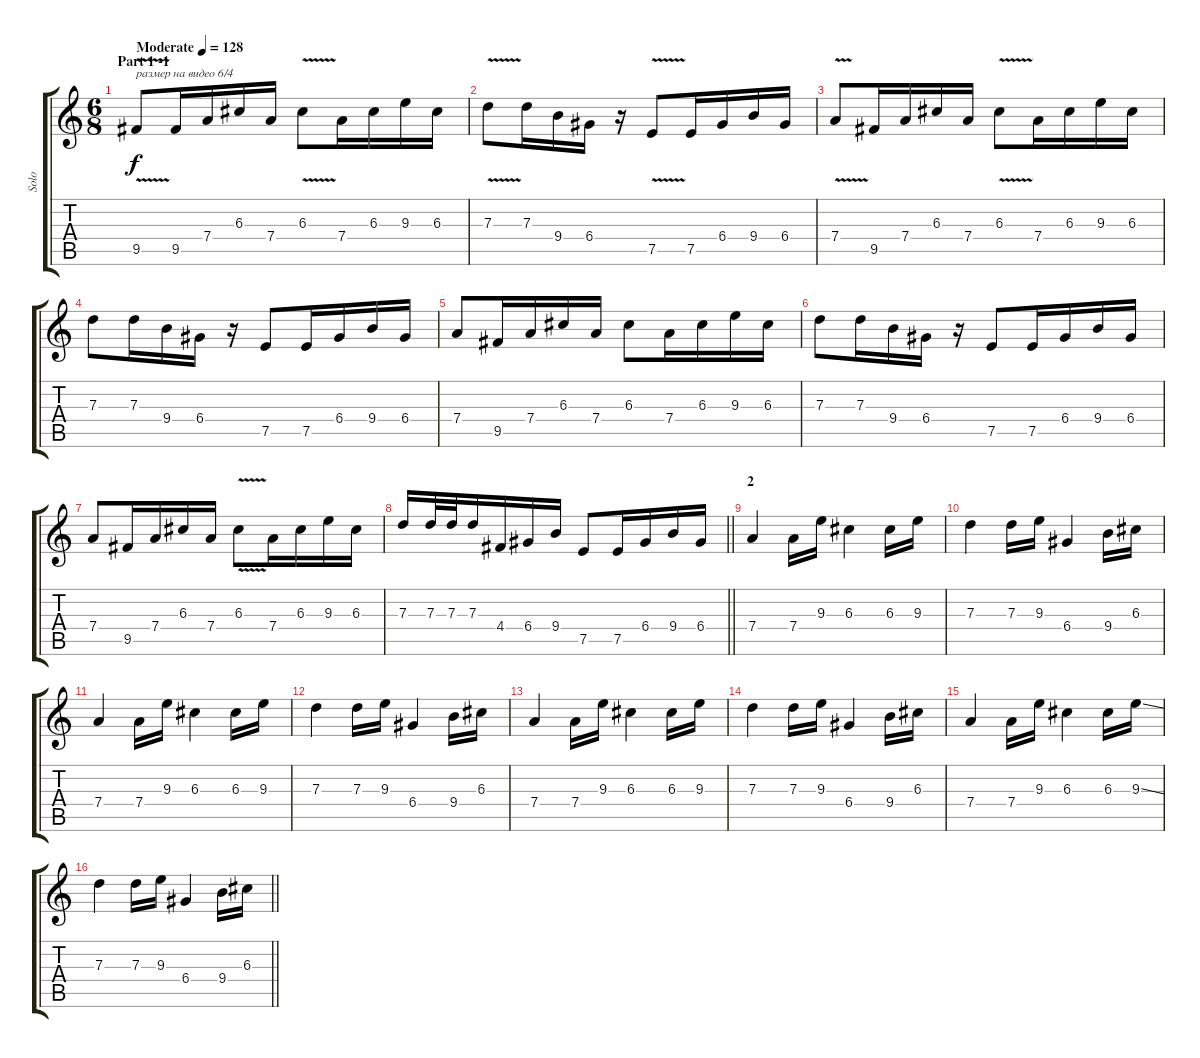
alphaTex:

\track ("Solo" "Solo") {instrument overdrivenguitar}
\staff {score tabs}
\tuning (E4 B3 G3 D3 A2 E2) {hide}
\ts (6 8)
\section ("" "Part 1 -1")
\tempo (128 "Moderate")
\tempo 90
\tempo (128 "Moderate")
\clef g2
\ks c
9.5{v}.8{txt "размер на видео 6/4" dy f instrument overdrivenguitar} 9.5.16 7.4.16 6.3.16 7.4.16 6.3{v}.8 7.4.16 6.3.16 9.3.16 6.3.16 |
7.3{v}.8 7.3.16 9.4.16 6.4.16 r.16 7.5{v}.8 7.5.16 6.4.16 9.4.16 6.4.16 |
7.4{v}.8 9.5.16 7.4.16 6.3.16 7.4.16 6.3{v}.8 7.4.16 6.3.16 9.3.16 6.3.16 |
7.3.8 7.3.16 9.4.16 6.4.16 r.16 7.5.8 7.5.16 6.4.16 9.4.16 6.4.16 |
7.4.8 9.5.16 7.4.16 6.3.16 7.4.16 6.3.8 7.4.16 6.3.16 9.3.16 6.3.16 |
7.3.8 7.3.16 9.4.16 6.4.16 r.16 7.5.8 7.5.16 6.4.16 9.4.16 6.4.16 |
7.4.8 9.5.16 7.4.16 6.3.16 7.4.16 6.3{v}.8 7.4.16 6.3.16 9.3.16 6.3.16 |
\barLineRight lightlight
7.3.16 7.3.32 7.3.32 7.3.16 4.4.16 6.4.16 9.4.16 7.5.8 7.5.16 6.4.16 9.4.16 6.4.16 |
\section ("" "2")
7.4.4 7.4.16 9.3.16 6.3.4 6.3.16 9.3.16 |
7.3.4 7.3.16 9.3.16 6.4.4 9.4.16 6.3.16 |
7.4.4 7.4.16 9.3.16 6.3.4 6.3.16 9.3.16 |
7.3.4 7.3.16 9.3.16 6.4.4 9.4.16 6.3.16 |
7.4.4 7.4.16 9.3.16 6.3.4 6.3.16 9.3.16 |
7.3.4 7.3.16 9.3.16 6.4.4 9.4.16 6.3.16 |
7.4.4 7.4.16 9.3.16 6.3.4 6.3.16 9.3{ss}.16 |
\barLineRight lightlight
7.3.4 7.3.16 9.3.16 6.4.4 9.4.16 6.3.16
